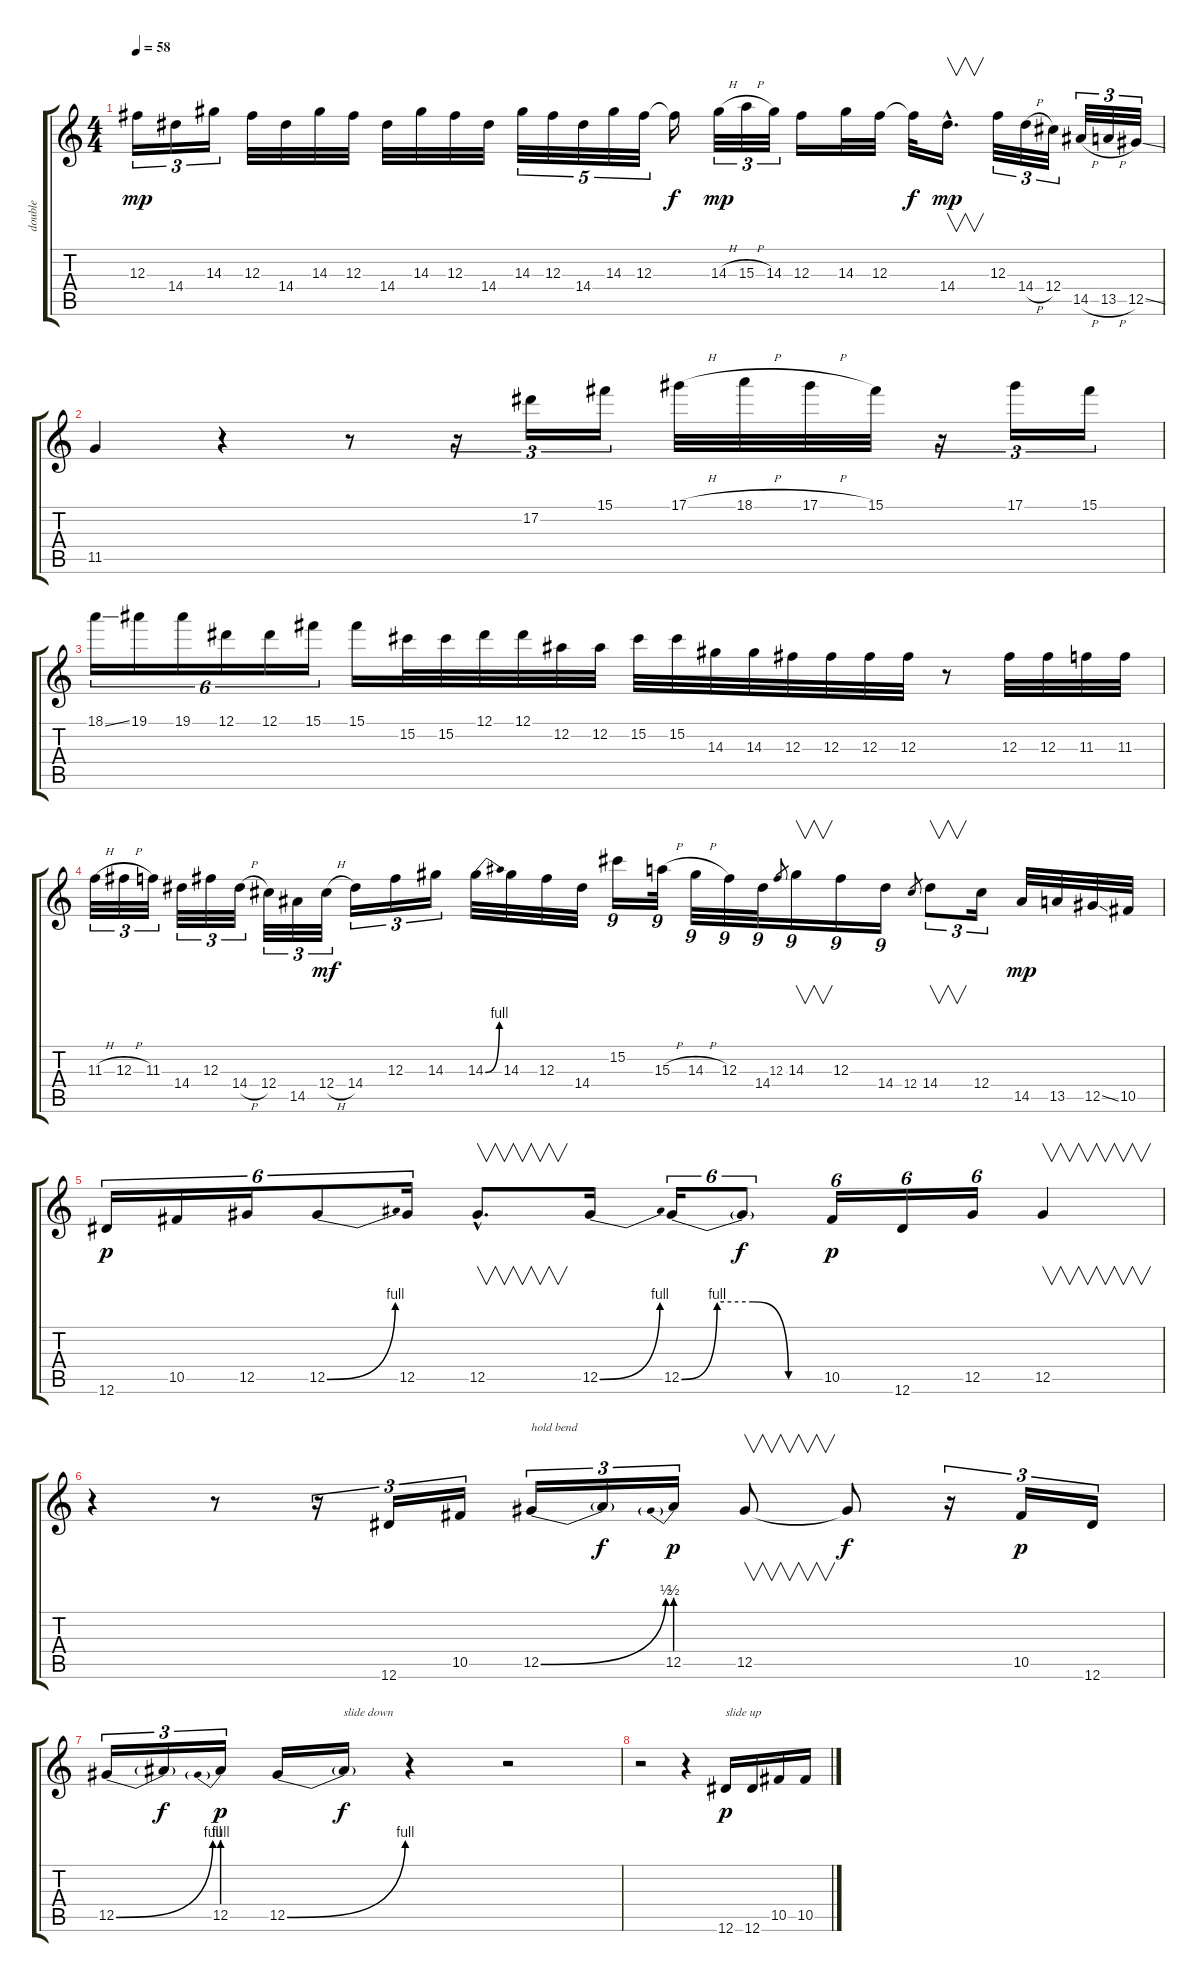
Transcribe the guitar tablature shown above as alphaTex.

\track ("double" "double") {instrument electricguitarclean}
\staff {score tabs}
\tuning (Eb4 Bb3 Gb3 Db3 Ab2 Eb2) {hide}
\ts (4 4)
\tempo 58
\clef g2
\ks c
12.3.16{tu (3 2) dy mp} 14.4.16{tu (3 2)} 14.3.16{tu (3 2)} 12.3.32 14.4.32 14.3.32 12.3.32 14.4.32 14.3.32 12.3.32 14.4.32 14.3.32{tu (5 4)} 12.3.32{tu (5 4)} 14.4.32{tu (5 4)} 14.3.32{tu (5 4)} 12.3.32{tu (5 4)} 12.3{t}.16{dy f} 14.3{h}.32{tu (3 2) dy mp} 15.3{h}.32{tu (3 2)} 14.3.32{tu (3 2)} 12.3.16 14.3.32 12.3.32 12.3{t}.32{dy f} 14.4{hac}.16{v d dy mp} 12.3.32{tu (3 2)} 14.4{h}.32{tu (3 2)} 12.4.32{tu (3 2)} 14.5{h}.32{tu (3 2)} 13.5{h}.32{tu (3 2)} 12.5{ss}.32{tu (3 2)} |
11.5.4 r.4 r.8 r.16{tu (3 2)} 17.2.16{tu (3 2)} 15.1.16{tu (3 2)} 17.1{h}.32 18.1{h}.32 17.1{h}.32 15.1.32 r.16{tu (3 2)} 17.1.16{tu (3 2)} 15.1.16{tu (3 2)} |
18.1{ss}.16{tu (6 4)} 19.1.16{tu (6 4)} 19.1.16{tu (6 4)} 12.1.16{tu (6 4)} 12.1.16{tu (6 4)} 15.1.16{tu (6 4)} 15.1.16 15.2.32 15.2.32 12.1.32 12.1.32 12.2.32 12.2.32 15.2.32 15.2.32 14.3.32 14.3.32 12.3.32 12.3.32 12.3.32 12.3.32 r.8 12.3.32 12.3.32 11.3.32 11.3.32 |
11.3{h}.32{tu (3 2)} 12.3{h}.32{tu (3 2)} 11.3.32{tu (3 2)} 14.4.32{tu (3 2)} 12.3.32{tu (3 2)} 14.4{h}.32{tu (3 2)} 12.4.32{tu (3 2)} 14.5.32{tu (3 2)} 12.4{h}.32{tu (3 2) dy mf} 14.4.16{tu (3 2)} 12.3.16{tu (3 2)} 14.3.16{tu (3 2)} 14.3{be (bend 0 0 60 4)}.32 14.3.32 12.3.32 14.4.32 15.2.16{tu (9 8)} 15.3{h}.32{tu (9 8)} 14.3{h}.32{tu (9 8)} 12.3.32{tu (9 8)} 14.4.32{tu (9 8)} 12.3.8{gr} 14.3.16{v tu (9 8)} 12.3.16{tu (9 8)} 14.4.16{tu (9 8)} 12.4.8{gr} 14.4.8{v tu (3 2)} 12.4.16{tu (3 2)} 14.5.32{dy mp} 13.5.32 12.5{ss}.32 10.5.32 |
12.6.16{tu (6 4) dy p} 10.5.16{tu (6 4)} 12.5.16{tu (6 4)} 12.5{be (bend 0 0 60 4)}.8{tu (6 4)} 12.5.16{tu (6 4)} 12.5{hac}.8{v d} 12.5{be (bend 0 0 60 4)}.16 12.5{be (custom 0 0 15 4 30 4 45 0 60 0)}.16{tu (6 4)} 12.5{t}.8{tu (6 4) dy f} 10.5.16{tu (6 4) dy p} 12.6.16{tu (6 4)} 12.5.16{tu (6 4)} 12.5.4{v} |
r.4 r.8 r.16{tu (3 2)} 12.6.16{tu (3 2)} 10.5.16{tu (3 2)} 12.5{be (bend 0 0 60 2)}.16{tu (3 2) txt "hold bend"} 12.5{t}.16{tu (3 2) dy f} 12.5{be (prebend 0 2 60 2)}.16{tu (3 2) dy p} 12.5.8{v} 12.5{t}.8{dy f} r.16{tu (3 2)} 10.5.16{tu (3 2) dy p} 12.6.16{tu (3 2)} |
12.5{be (bend 0 0 60 4)}.16{tu (3 2)} 12.5{t}.16{tu (3 2) dy f} 12.5{be (prebend 0 4 60 4)}.16{tu (3 2) dy p} 12.5{be (bend 0 0 60 4)}.16 12.5{t}.16{txt "slide down" dy f} r.4 r.2 |
r.2 r.4 12.6.16{txt "slide up" dy p} 12.6.16 10.5.16 10.5.16
